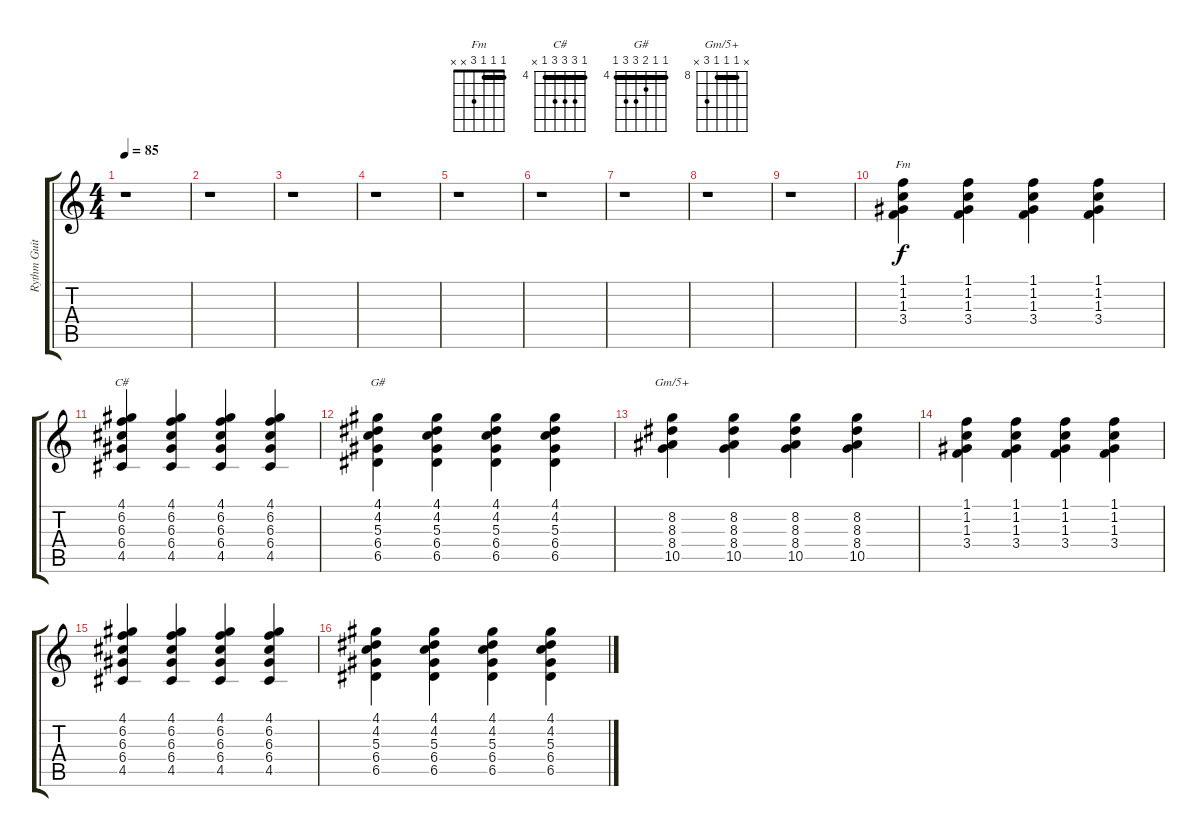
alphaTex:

\track ("Rythm Guitar 2" "Rythm Guit") {instrument electricguitarjazz}
\staff {score tabs}
\tuning (E4 B3 G3 D3 A2 E2) {hide}
\chord ("Fm" 1 1 1 3 x x) {barre 1}
\chord ("C#" 4 6 6 6 4 x) {firstfret 4 barre 4}
\chord ("G#" 4 4 5 6 6 4) {firstfret 4 barre 4}
\chord ("Gm/5+" x 8 8 8 10 x) {firstfret 8 barre 8}
\ts (4 4)
\tempo 85
\clef g2
\ks c
r.1{dy f} |
r.1 |
r.1 |
r.1 |
r.1 |
r.1 |
r.1 |
r.1 |
r.1 |
(1.1 1.2 1.3 3.4).4{ch "Fm"} (1.1 1.2 1.3 3.4).4 (1.1 1.2 1.3 3.4).4 (1.1 1.2 1.3 3.4).4 |
(4.1 6.2 6.3 6.4 4.5).4{ch "C#"} (4.1 6.2 6.3 6.4 4.5).4 (4.1 6.2 6.3 6.4 4.5).4 (4.1 6.2 6.3 6.4 4.5).4 |
(4.1 4.2 5.3 6.4 6.5).4{ch "G#"} (4.1 4.2 5.3 6.4 6.5).4 (4.1 4.2 5.3 6.4 6.5).4 (4.1 4.2 5.3 6.4 6.5).4 |
(8.2 8.3 8.4 10.5).4{ch "Gm/5+"} (8.2 8.3 8.4 10.5).4 (8.2 8.3 8.4 10.5).4 (8.2 8.3 8.4 10.5).4 |
(1.1 1.2 1.3 3.4).4 (1.1 1.2 1.3 3.4).4 (1.1 1.2 1.3 3.4).4 (1.1 1.2 1.3 3.4).4 |
(4.1 6.2 6.3 6.4 4.5).4 (4.1 6.2 6.3 6.4 4.5).4 (4.1 6.2 6.3 6.4 4.5).4 (4.1 6.2 6.3 6.4 4.5).4 |
(4.1 4.2 5.3 6.4 6.5).4 (4.1 4.2 5.3 6.4 6.5).4 (4.1 4.2 5.3 6.4 6.5).4 (4.1 4.2 5.3 6.4 6.5).4
